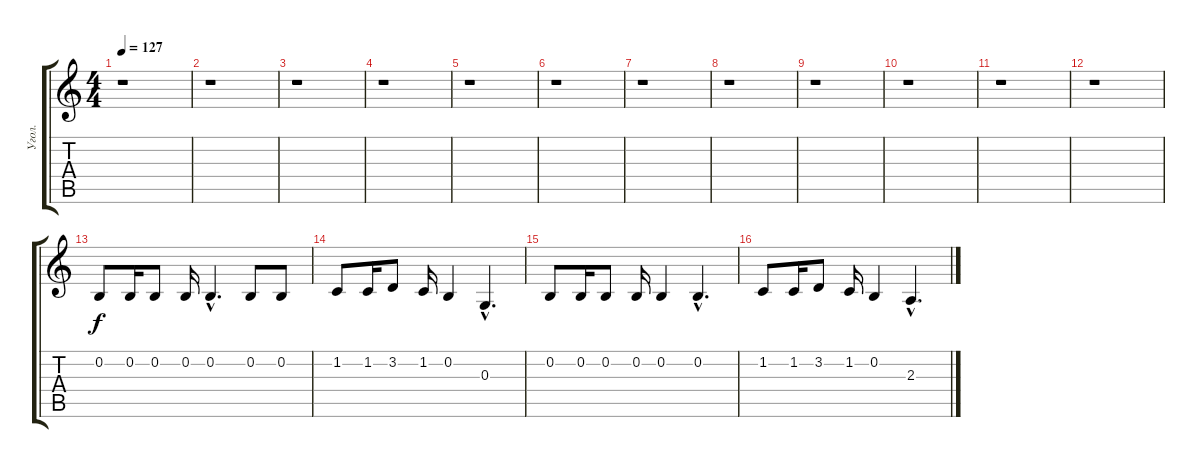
\track ("Угол." "Угол.") {instrument lead6voice}
\staff {score tabs}
\tuning (E4 B3 G3 D3 A2 E2) {hide}
\ts (4 4)
\tempo 127
\clef g2
\ks c
r.1{dy f instrument lead6voice} |
r.1 |
r.1 |
r.1 |
r.1 |
r.1 |
r.1 |
r.1 |
r.1 |
r.1 |
r.1 |
r.1 |
0.2.8 0.2.16 0.2.8 0.2.16 0.2{hac}.4{d} 0.2.8 0.2.8 |
1.2.8 1.2.16 3.2.8 1.2.16 0.2.4 0.3{hac}.4{d} |
0.2.8 0.2.16 0.2.8 0.2.16 0.2.4 0.2{hac}.4{d} |
1.2.8 1.2.16 3.2.8 1.2.16 0.2.4 2.3{hac}.4{d}
